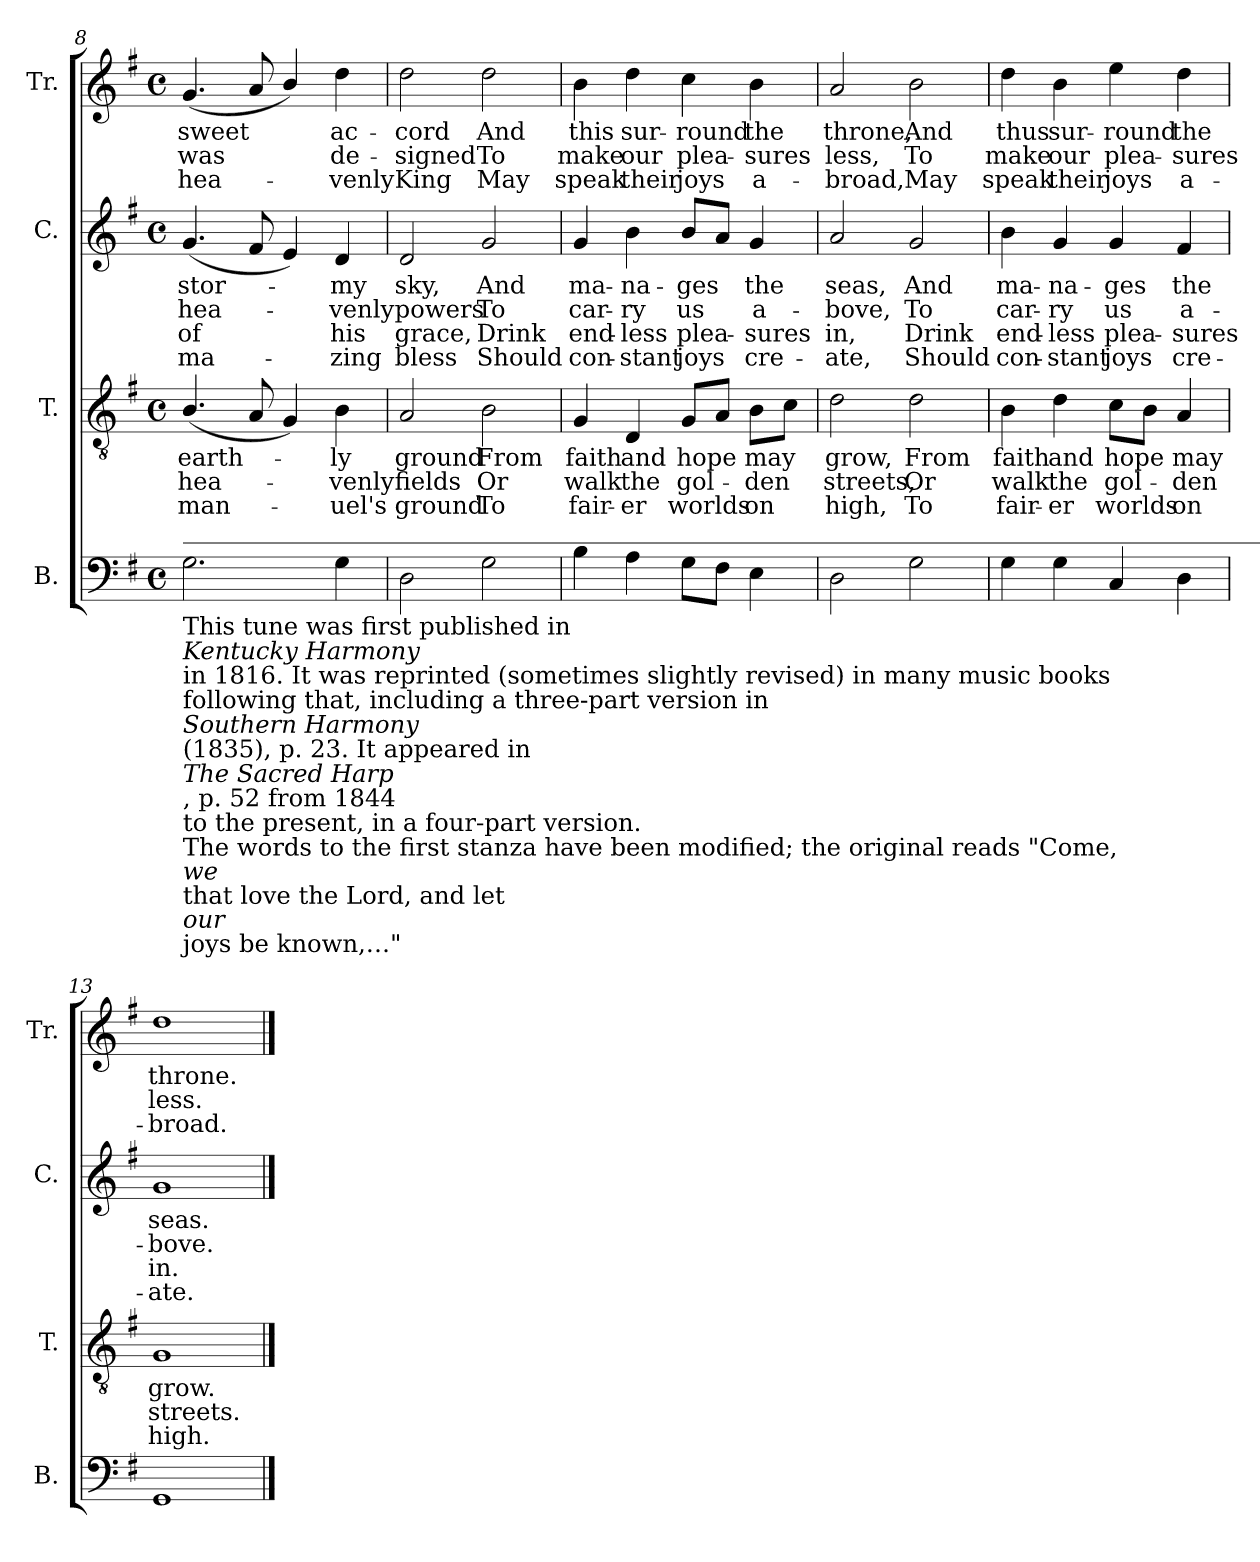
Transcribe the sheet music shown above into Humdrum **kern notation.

**kern	**kern	**text	**text	**text	**kern	**text	**text	**text	**text	**kern	**text	**text	**text
*part4	*part3	*part3	*part3	*part3	*part2	*part2	*part2	*part2	*part2	*part1	*part1	*part1	*part1
*staff4	*staff3	*staff3	*staff3	*staff3	*staff2	*staff2	*staff2	*staff2	*staff2	*staff1	*staff1	*staff1	*staff1
*I"B.	*I"T.	*	*	*	*I"C.	*	*	*	*	*I"Tr.	*	*	*
*I'B.	*I'T.	*	*	*	*I'C.	*	*	*	*	*I'Tr.	*	*	*
*clefF4	*clefGv2	*	*	*	*clefG2	*	*	*	*	*clefG2	*	*	*
*k[f#]	*k[f#]	*	*	*	*k[f#]	*	*	*	*	*k[f#]	*	*	*
*M4/4	*M4/4	*	*	*	*M4/4	*	*	*	*	*M4/4	*	*	*
*met(c)	*met(c)	*	*	*	*met(c)	*	*	*	*	*met(c)	*	*	*
=8	=8	=8	=8	=8	=8	=8	=8	=8	=8	=8	=8	=8	=8
!LO:TX:a:t=____________________________________________________________________________________________________________	!	!	!	!	!	!	!	!	!	!	!	!	!
!LO:TX:b:t=This tune was first published in	!	!	!	!	!	!	!	!	!	!	!	!	!
!LO:TX:b:i:t=Kentucky Harmony	!	!	!	!	!	!	!	!	!	!	!	!	!
!LO:TX:b:t=in 1816. It was reprinted (sometimes slightly revised) in many music books	!	!	!	!	!	!	!	!	!	!	!	!	!
!LO:TX:b:t=following that, including a three-part version in	!	!	!	!	!	!	!	!	!	!	!	!	!
!LO:TX:b:i:t=Southern Harmony	!	!	!	!	!	!	!	!	!	!	!	!	!
!LO:TX:b:t=(1835), p. 23.  It appeared in	!	!	!	!	!	!	!	!	!	!	!	!	!
!LO:TX:b:i:t=The Sacred Harp	!	!	!	!	!	!	!	!	!	!	!	!	!
!LO:TX:b:t=, p. 52 from 1844	!	!	!	!	!	!	!	!	!	!	!	!	!
!LO:TX:b:t=to the present, in a four-part version.	!	!	!	!	!	!	!	!	!	!	!	!	!
!LO:TX:b:t=The words to the first stanza have been modified; the original reads "Come,	!	!	!	!	!	!	!	!	!	!	!	!	!
!LO:TX:b:i:t=we	!	!	!	!	!	!	!	!	!	!	!	!	!
!LO:TX:b:t=that love the Lord, and let	!	!	!	!	!	!	!	!	!	!	!	!	!
!LO:TX:b:i:t=our	!	!	!	!	!	!	!	!	!	!	!	!	!
!LO:TX:b:t=joys be known,…"	!	!	!	!	!	!	!	!	!	!	!	!	!
!	!	!LO:LY:b	!LO:LY:b	!LO:LY:b	!	!LO:LY:b	!LO:LY:b	!LO:LY:b	!LO:LY:b	!	!LO:LY:b	!LO:LY:b	!LO:LY:b
2.G\	(4.B/	earth-	hea-	-man-	(4.g/	stor-	hea-	of	-ma-	(4.g/	sweet	was	hea-
.	8A/	.	.	.	8f#/	.	.	.	.	8a/	.	.	.
.	4G/)	.	.	.	4e/)	.	.	.	.	4b/)	.	.	.
!	!	!LO:LY:b	!LO:LY:b	!LO:LY:b	!	!LO:LY:b	!LO:LY:b	!LO:LY:b	!LO:LY:b	!	!LO:LY:b	!LO:LY:b	!LO:LY:b
4G\	4B\	-ly	-venly	-uel's	4d/	-my	-venly	his	-zing	4dd\	ac-	de-	-venly
=9	=9	=9	=9	=9	=9	=9	=9	=9	=9	=9	=9	=9	=9
!	!	!LO:LY:b	!LO:LY:b	!LO:LY:b	!	!LO:LY:b	!LO:LY:b	!LO:LY:b	!LO:LY:b	!	!LO:LY:b	!LO:LY:b	!LO:LY:b
2D\	2A/	ground	fields	ground	2d/	sky,	powers	grace,	bless	2dd\	-cord	-signed	King
!	!	!LO:LY:b	!LO:LY:b	!LO:LY:b	!	!LO:LY:b	!LO:LY:b	!LO:LY:b	!LO:LY:b	!	!LO:LY:b	!LO:LY:b	!LO:LY:b
2G\	2B\	From	Or	To	2g/	And	To	Drink	Should	2dd\	And	To	May
=10	=10	=10	=10	=10	=10	=10	=10	=10	=10	=10	=10	=10	=10
!	!	!LO:LY:b	!LO:LY:b	!LO:LY:b	!	!LO:LY:b	!LO:LY:b	!LO:LY:b	!LO:LY:b	!	!LO:LY:b	!LO:LY:b	!LO:LY:b
4B\	4G/	faith	walk	fair-	4g/	ma-	car-	end-	con-	4b\	this	make	speak
!	!	!LO:LY:b	!LO:LY:b	!LO:LY:b	!	!LO:LY:b	!LO:LY:b	!LO:LY:b	!LO:LY:b	!	!LO:LY:b	!LO:LY:b	!LO:LY:b
4A\	4D/	and	the	-er	4b\	-na-	-ry	-less	-stant	4dd\	sur-	our	their
!	!	!LO:LY:b	!LO:LY:b	!LO:LY:b	!	!LO:LY:b	!LO:LY:b	!LO:LY:b	!LO:LY:b	!	!LO:LY:b	!LO:LY:b	!LO:LY:b
8G\L	8G/L	hope	gol-	worlds	8b/L	-ges	us	plea-	joys	4cc\	-round	plea-	joys
8F#\J	8A/J	.	.	.	8a/J	.	.	.	.	.	.	.	.
!	!	!LO:LY:b	!LO:LY:b	!LO:LY:b	!	!LO:LY:b	!LO:LY:b	!LO:LY:b	!LO:LY:b	!	!LO:LY:b	!LO:LY:b	!LO:LY:b
4E\	8B\L	may	-den	on	4g/	the	a-	-sures	cre-	4b\	the	-sures	a-
.	8c\J	.	.	.	.	.	.	.	.	.	.	.	.
=11	=11	=11	=11	=11	=11	=11	=11	=11	=11	=11	=11	=11	=11
!	!	!LO:LY:b	!LO:LY:b	!LO:LY:b	!	!LO:LY:b	!LO:LY:b	!LO:LY:b	!LO:LY:b	!	!LO:LY:b	!LO:LY:b	!LO:LY:b
2D\	2d\	grow,	streets,	high,	2a/	seas,	-bove,	in,	-ate,	2a/	throne,	less,	-broad,
!	!	!LO:LY:b	!LO:LY:b	!LO:LY:b	!	!LO:LY:b	!LO:LY:b	!LO:LY:b	!LO:LY:b	!	!LO:LY:b	!LO:LY:b	!LO:LY:b
2G\	2d\	From	Or	To	2g/	And	To	Drink	Should	2b\	And	To	May
=12	=12	=12	=12	=12	=12	=12	=12	=12	=12	=12	=12	=12	=12
!	!	!LO:LY:b	!LO:LY:b	!LO:LY:b	!	!LO:LY:b	!LO:LY:b	!LO:LY:b	!LO:LY:b	!	!LO:LY:b	!LO:LY:b	!LO:LY:b
4G\	4B\	faith	walk	fair-	4b\	ma-	car-	end-	con-	4dd\	thus	make	speak
!	!	!LO:LY:b	!LO:LY:b	!LO:LY:b	!	!LO:LY:b	!LO:LY:b	!LO:LY:b	!LO:LY:b	!	!LO:LY:b	!LO:LY:b	!LO:LY:b
4G\	4d\	and	the	-er	4g/	-na-	-ry	-less	-stant	4b\	sur-	our	their
!	!	!LO:LY:b	!LO:LY:b	!LO:LY:b	!	!LO:LY:b	!LO:LY:b	!LO:LY:b	!LO:LY:b	!	!LO:LY:b	!LO:LY:b	!LO:LY:b
4C/	8c\L	hope	gol-	worlds	4g/	-ges	us	plea-	joys	4ee\	-round	plea-	joys
.	8B\J	.	.	.	.	.	.	.	.	.	.	.	.
!	!	!LO:LY:b	!LO:LY:b	!LO:LY:b	!	!LO:LY:b	!LO:LY:b	!LO:LY:b	!LO:LY:b	!	!LO:LY:b	!LO:LY:b	!LO:LY:b
4D\	4A/	may	-den	on	4f#/	the	a-	-sures	cre-	4dd\	the	-sures	a-
=13	=13	=13	=13	=13	=13	=13	=13	=13	=13	=13	=13	=13	=13
!	!	!LO:LY:b	!LO:LY:b	!LO:LY:b	!	!LO:LY:b	!LO:LY:b	!LO:LY:b	!LO:LY:b	!	!LO:LY:b	!LO:LY:b	!LO:LY:b
1GG	1G	grow.	streets.	high.	1g	seas.	-bove.	in.	-ate.	1dd	throne.	less.	-broad.
==	==	==	==	==	==	==	==	==	==	==	==	==	==
*-	*-	*-	*-	*-	*-	*-	*-	*-	*-	*-	*-	*-	*-
